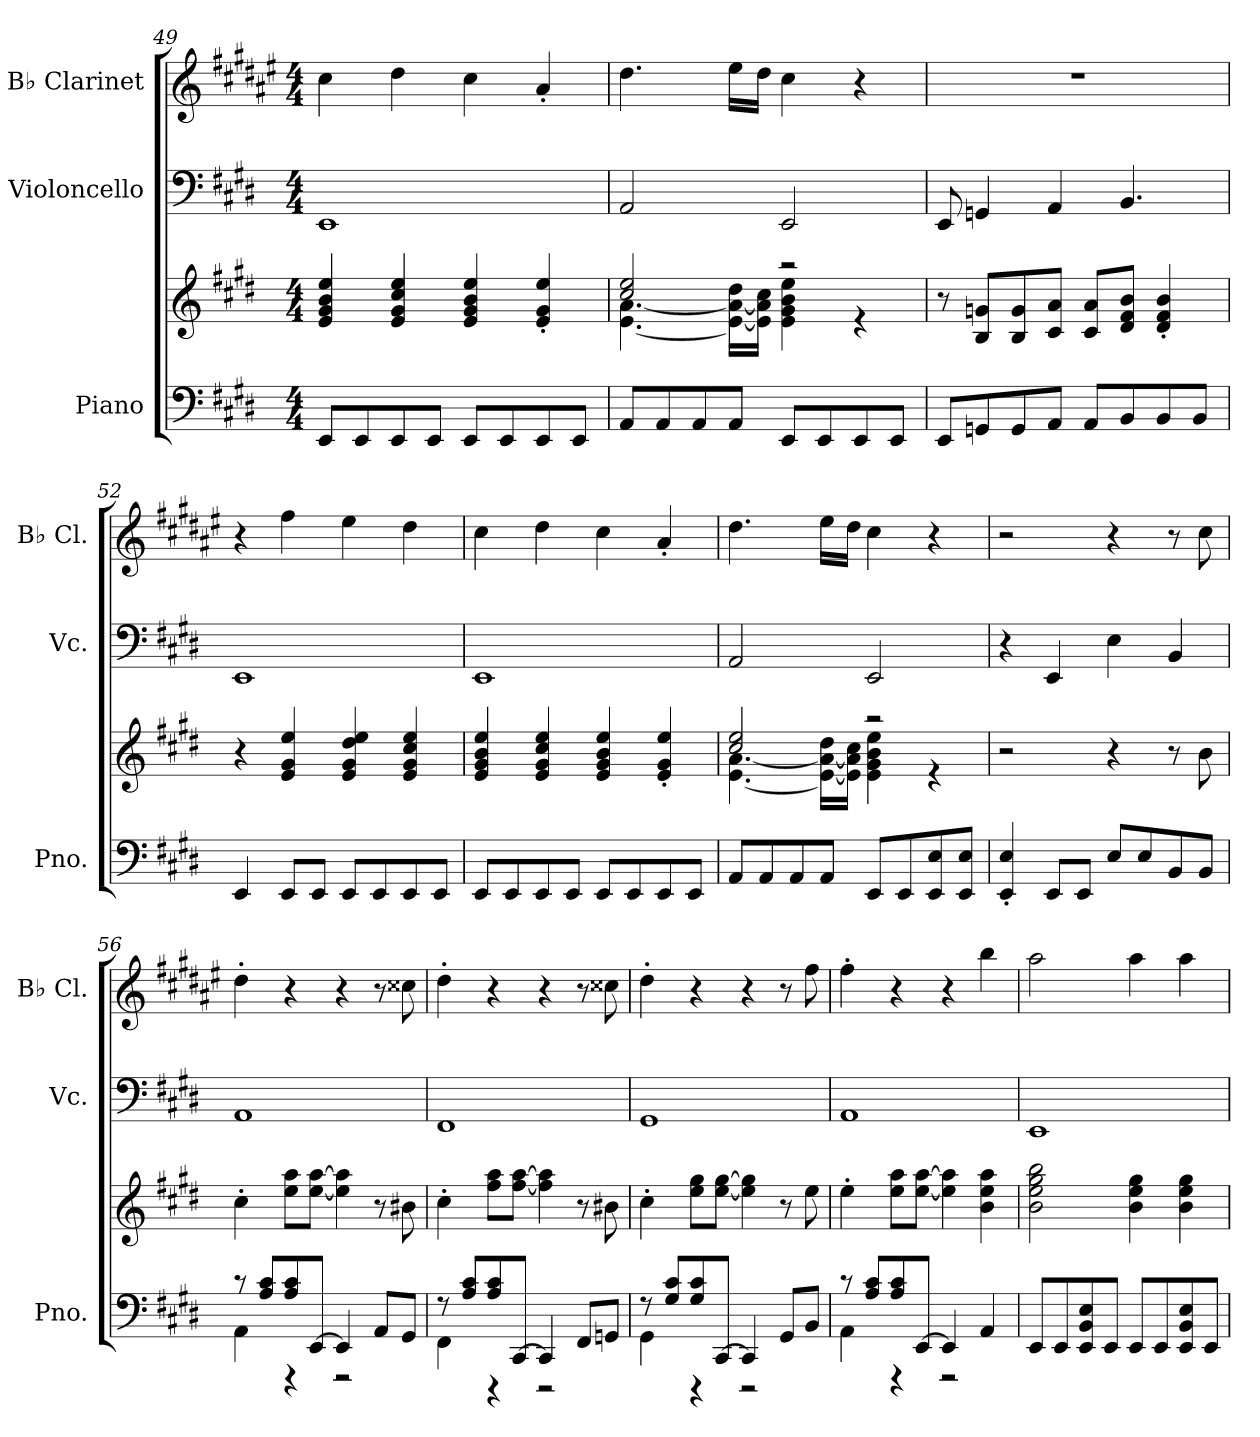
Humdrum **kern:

**kern	**kern	**kern	**kern
*part3	*part3	*part2	*part1
*staff4	*staff3	*staff2	*staff1
*I"Piano	*	*I"Violoncello	*I"B♭ Clarinet
*I'Pno.	*	*I'Vc.	*I'B♭ Cl.
!!LO:LB:g=z
*clefF4	*clefG2	*clefF4	*clefG2
*	*	*	*ITrd1c2
*k[f#c#g#d#]	*k[f#c#g#d#]	*k[f#c#g#d#]	*k[f#c#g#d#]
*M4/4	*M4/4	*M4/4	*M4/4
=49	=49	=49	=49
8EE/L	4e/ 4g#/ 4b/ 4ee/	1EE	4b\
8EE/	.	.	.
8EE/	4e/ 4g#/ 4cc#/ 4ee/	.	4cc#\
8EE/J	.	.	.
8EE/L	4e/ 4g#/ 4b/ 4ee/	.	4b\
8EE/	.	.	.
8EE/	4e/' 4g#/' 4ee/'	.	4g#'/
8EE/J	.	.	.
=50	=50	=50	=50
*	*^	*	*
8AA/L	2cc#/ 2ee/	[4.e\ [4.a\	2AA/	4.cc#\
8AA/	.	.	.	.
8AA/	.	.	.	.
8AA/J	.	16e\_ 16a\_ 16dd#\LL	.	16dd#\LL
.	.	16e\] 16a\] 16cc#\JJ	.	16cc#\JJ
8EE/L	2r	4e\ 4g#\ 4b\ 4ee\	2EE/	4b\
8EE/	.	.	.	.
8EE/	.	4r	.	4r
8EE/J	.	.	.	.
*	*v	*v	*	*
=51	=51	=51	=51
8EE/L	8r	8EE/	1r
8GGn/	8B/ 8gn/L	4GGn/	.
8GG/	8B/ 8g/	.	.
8AA/J	8c#/ 8a/J	4AA/	.
8AA/L	8c#/ 8a/L	.	.
8BB/	8d#/ 8f#/ 8b/J	4.BB/	.
8BB/	4d#/' 4f#/' 4b/'	.	.
8BB/J	.	.	.
!!LO:PB:g=z
=52	=52	=52	=52
4EE/	4r	1EE	4r
8EE/L	4e/ 4g#/ 4ee/	.	4ee\
8EE/J	.	.	.
8EE/L	4e/ 4g#/ 4dd#/ 4ee/	.	4dd#\
8EE/	.	.	.
8EE/	4e/ 4g#/ 4cc#/ 4ee/	.	4cc#\
8EE/J	.	.	.
=53	=53	=53	=53
8EE/L	4e/ 4g#/ 4b/ 4ee/	1EE	4b\
8EE/	.	.	.
8EE/	4e/ 4g#/ 4cc#/ 4ee/	.	4cc#\
8EE/J	.	.	.
8EE/L	4e/ 4g#/ 4b/ 4ee/	.	4b\
8EE/	.	.	.
8EE/	4e/' 4g#/' 4ee/'	.	4g#'/
8EE/J	.	.	.
=54	=54	=54	=54
*	*^	*	*
8AA/L	2cc#/ 2ee/	[4.e\ [4.a\	2AA/	4.cc#\
8AA/	.	.	.	.
8AA/	.	.	.	.
8AA/J	.	16e\_ 16a\_ 16dd#\LL	.	16dd#\LL
.	.	16e\] 16a\] 16cc#\JJ	.	16cc#\JJ
8EE/L	2r	4e\ 4g#\ 4b\ 4ee\	2EE/	4b\
8EE/	.	.	.	.
8EE/ 8E/	.	4r	.	4r
8EE/ 8E/J	.	.	.	.
*	*v	*v	*	*
!!LO:LB:g=z
=55	=55	=55	=55
4EE/' 4E/'	2r	4r	2r
8EE/L	.	4EE/	.
8EE/J	.	.	.
8E/L	4r	4E\	4r
8E/	.	.	.
8BB/	8r	4BB/	8r
8BB/J	8b\	.	8b\
=56	=56	=56	=56
*^	*	*	*
8r	4AA\	4cc#'\	1AA	4cc#'\
8A/ 8c#/L	.	.	.	.
8A/ 8c#/	4r	8ee\ 8aa\L	.	4r
[8EE/J	.	[8ee\ [8aa\J	.	.
4EE/]	2r	4ee\] 4aa\]	.	4r
8AA/L	.	8r	.	8r
8GG#/J	.	8b#X\	.	8b#X\
=57	=57	=57	=57	=57
8r	4FF#\	4cc#'\	1FF#	4cc#'\
8A/ 8c#/L	.	.	.	.
8A/ 8c#/	4r	8ff#\ 8aa\L	.	4r
[8CC#/J	.	[8ff#\ [8aa\J	.	.
4CC#/]	2r	4ff#\] 4aa\]	.	4r
8FF#/L	.	8r	.	8r
8GGn/J	.	8b#X\	.	8b#X\
=58	=58	=58	=58	=58
8r	4GG#\	4cc#'\	1GG#	4cc#'\
8G#/ 8c#/L	.	.	.	.
8G#/ 8c#/	4r	8ee\ 8gg#\L	.	4r
[8CC#/J	.	[8ee\ [8gg#\J	.	.
4CC#/]	2r	4ee\] 4gg#\]	.	4r
8GG#/L	.	8r	.	8r
8BB/J	.	8ee\	.	8ee\
!!LO:LB:g=z
=59	=59	=59	=59	=59
8r	4AA\	4ee'\	1AA	4ee'\
8A/ 8c#/L	.	.	.	.
8A/ 8c#/	4r	8ee\ 8aa\L	.	4r
[8EE/J	.	[8ee\ [8aa\J	.	.
4EE/]	2r	4ee\] 4aa\]	.	4r
4AA/	.	4b\ 4ee\ 4aa\	.	4aa\
*v	*v	*	*	*
=60	=60	=60	=60
8EE/L	2b\ 2ee\ 2gg#\ 2bb\	1EE	2gg#\
8EE/	.	.	.
8EE/ 8BB/ 8E/	.	.	.
8EE/J	.	.	.
8EE/L	4b\ 4ee\ 4gg#\	.	4gg#\
8EE/	.	.	.
8EE/ 8BB/ 8E/	4b\ 4ee\ 4gg#\	.	4gg#\
8EE/J	.	.	.
=	=	=	=
*-	*-	*-	*-
